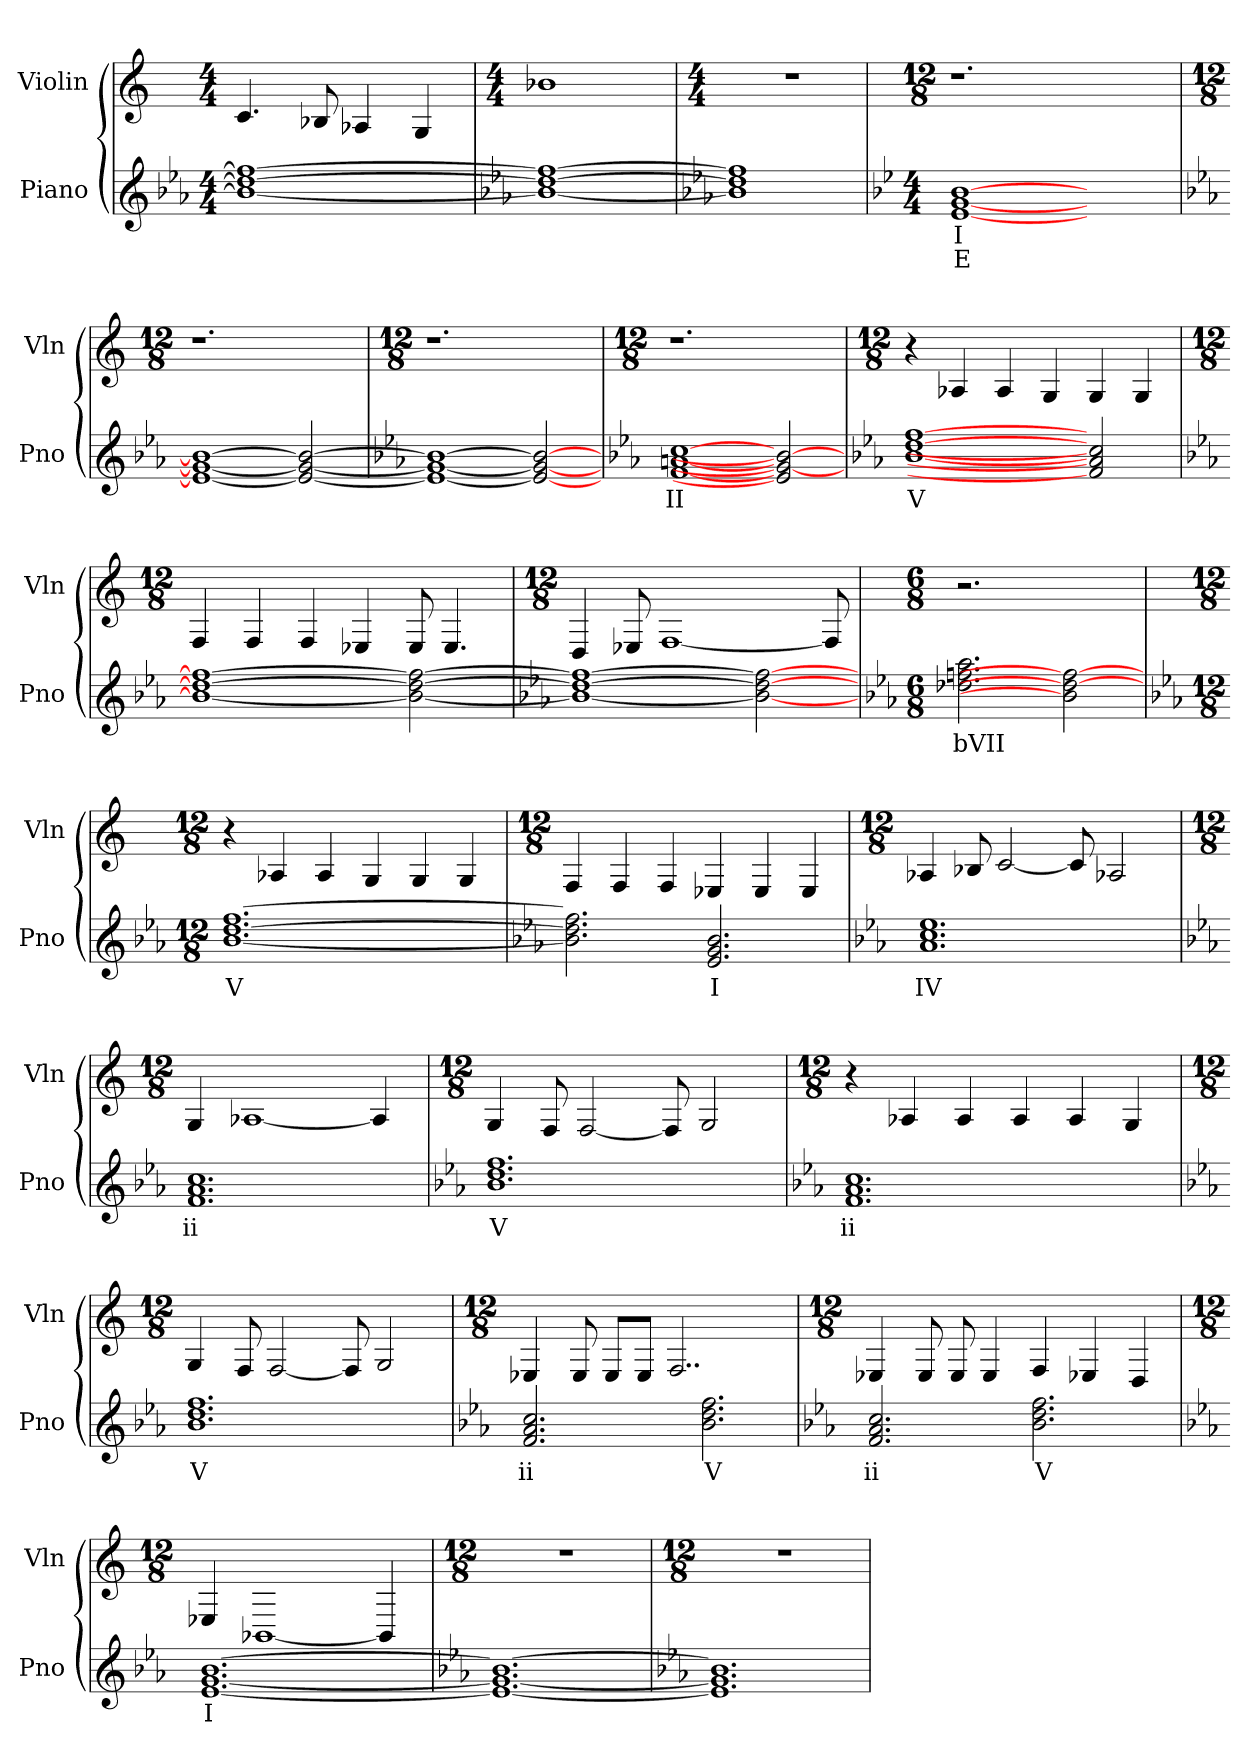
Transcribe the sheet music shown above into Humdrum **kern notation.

**kern	**text	**text	**kern
*part2	*part2	*part2	*part1
*staff2	*staff2	*staff2	*staff1
*I"Piano	*	*	*I"Violin
*I'Pno	*	*	*I'Vln
*k[b-e-a-]	*	*	*
*E-:	*	*	*
*M4/4	*	*	*M4/4
=	=	=	=
1b-_ 1dd_ 1ff_	.	.	4.c
.	.	.	8B-X
.	.	.	4A-X
.	.	.	4G
=	=	=	=
*k[b-e-a-]	*	*	*
*E-:	*	*	*
*	*	*	*M4/4
1b-_ 1dd_ 1ff_	.	.	1b-X
=	=	=	=
*k[b-e-a-]	*	*	*
*E-:	*	*	*
*	*	*	*M4/4
1b-] 1dd] 1ff]	.	.	1r
=	=	=	=
*k[b-e-]	*	*	*
*B-:	*	*	*
*M4/4	*	*	*M12/8
[1e- [1g [1b-	I	E	1.r
2ryy	.	.	.
=	=	=	=
*k[b-e-a-]	*	*	*
*E-:	*	*	*
*	*	*	*M12/8
1e-_ 1g_ 1b-_	.	.	1.r
2e-_ 2g_ 2b-_	.	.	.
=	=	=	=
*k[b-e-a-]	*	*	*
*E-:	*	*	*
*	*	*	*M12/8
1e-_ 1g_ 1b-_	.	.	1.r
2e-_ 2g_ 2b-_	.	.	.
=	=	=	=
*k[b-e-a-]	*	*	*
*E-:	*	*	*
*	*	*	*M12/8
[1f [1an [1cc	II	.	1.r
2e-] 2g_ 2b-_	.	.	.
=	=	=	=
*k[b-e-a-]	*	*	*
*E-:	*	*	*
*	*	*	*M12/8
[1b- [1dd [1ff	V	.	4r
.	.	.	4A-X
.	.	.	4A-
.	.	.	4G
2f] 2a] 2cc]	.	.	4G
.	.	.	4G
=	=	=	=
*k[b-e-a-]	*	*	*
*E-:	*	*	*
*	*	*	*M12/8
1b-_ 1dd_ 1ff_	.	.	4F
.	.	.	4F
.	.	.	4F
.	.	.	4E-X
2b-_ 2dd_ 2ff_	.	.	8E-
.	.	.	4.E-
=	=	=	=
*k[b-e-a-]	*	*	*
*E-:	*	*	*
*	*	*	*M12/8
1b-_ 1dd_ 1ff_	.	.	4D
.	.	.	8E-X
.	.	.	[1F
2b-_ 2dd_ 2ff_	.	.	.
.	.	.	8F]
=	=	=	=
*k[b-e-a-]	*	*	*
*E-:	*	*	*
*M6/8	*	*	*M6/8
2.dd-X 2.ffn 2.aa-	bVII	.	2.r
2b-] 2dd_ 2ff_	.	.	2ryy
=	=	=	=
*k[b-e-a-]	*	*	*
*E-:	*	*	*
*M12/8	*	*	*M12/8
[1.b- [1.dd [1.ff	V	.	4r
.	.	.	4A-X
.	.	.	4A-
.	.	.	4G
.	.	.	4G
.	.	.	4G
=	=	=	=
*k[b-e-a-]	*	*	*
*E-:	*	*	*
*	*	*	*M12/8
2.b-] 2.dd] 2.ff]	.	.	4F
.	.	.	4F
.	.	.	4F
2.e- 2.g 2.b-	I	.	4E-X
.	.	.	4E-
.	.	.	4E-
=	=	=	=
*k[b-e-a-]	*	*	*
*E-:	*	*	*
*	*	*	*M12/8
1.a- 1.cc 1.ee-	IV	.	4A-X
.	.	.	8B-X
.	.	.	[2c
.	.	.	8c]
.	.	.	2A-X
=	=	=	=
*k[b-e-a-]	*	*	*
*E-:	*	*	*
*	*	*	*M12/8
1.f 1.a- 1.cc	ii	.	4G
.	.	.	[1A-X
.	.	.	4A-]
=	=	=	=
*k[b-e-a-]	*	*	*
*E-:	*	*	*
*	*	*	*M12/8
1.b- 1.dd 1.ff	V	.	4G
.	.	.	8F
.	.	.	[2F
.	.	.	8F]
.	.	.	2G
=	=	=	=
*k[b-e-a-]	*	*	*
*E-:	*	*	*
*	*	*	*M12/8
1.f 1.a- 1.cc	ii	.	4r
.	.	.	4A-X
.	.	.	4A-
.	.	.	4A-
.	.	.	4A-
.	.	.	4G
=	=	=	=
*k[b-e-a-]	*	*	*
*E-:	*	*	*
*	*	*	*M12/8
1.b- 1.dd 1.ff	V	.	4G
.	.	.	8F
.	.	.	[2F
.	.	.	8F]
.	.	.	2G
=	=	=	=
*k[b-e-a-]	*	*	*
*E-:	*	*	*
*	*	*	*M12/8
2.f 2.a- 2.cc	ii	.	4E-X
.	.	.	8E-
.	.	.	8E-L
.	.	.	8E-J
.	.	.	2..F
2.b- 2.dd 2.ff	V	.	.
=	=	=	=
*k[b-e-a-]	*	*	*
*E-:	*	*	*
*	*	*	*M12/8
2.f 2.a- 2.cc	ii	.	4E-X
.	.	.	8E-
.	.	.	8E-
.	.	.	4E-
2.b- 2.dd 2.ff	V	.	4F
.	.	.	4E-X
.	.	.	4D
=	=	=	=
*k[b-e-a-]	*	*	*
*E-:	*	*	*
*	*	*	*M12/8
[1.e- [1.g [1.b-	I	.	4E-X
.	.	.	[1BB-X
.	.	.	4BB-]
=	=	=	=
*k[b-e-a-]	*	*	*
*E-:	*	*	*
*	*	*	*M12/8
1.e-_ 1.g_ 1.b-_	.	.	1.r
=	=	=	=
*k[b-e-a-]	*	*	*
*E-:	*	*	*
*	*	*	*M12/8
1.e-] 1.g] 1.b-]	.	.	1.r
=	=	=	=
*-	*-	*-	*-
